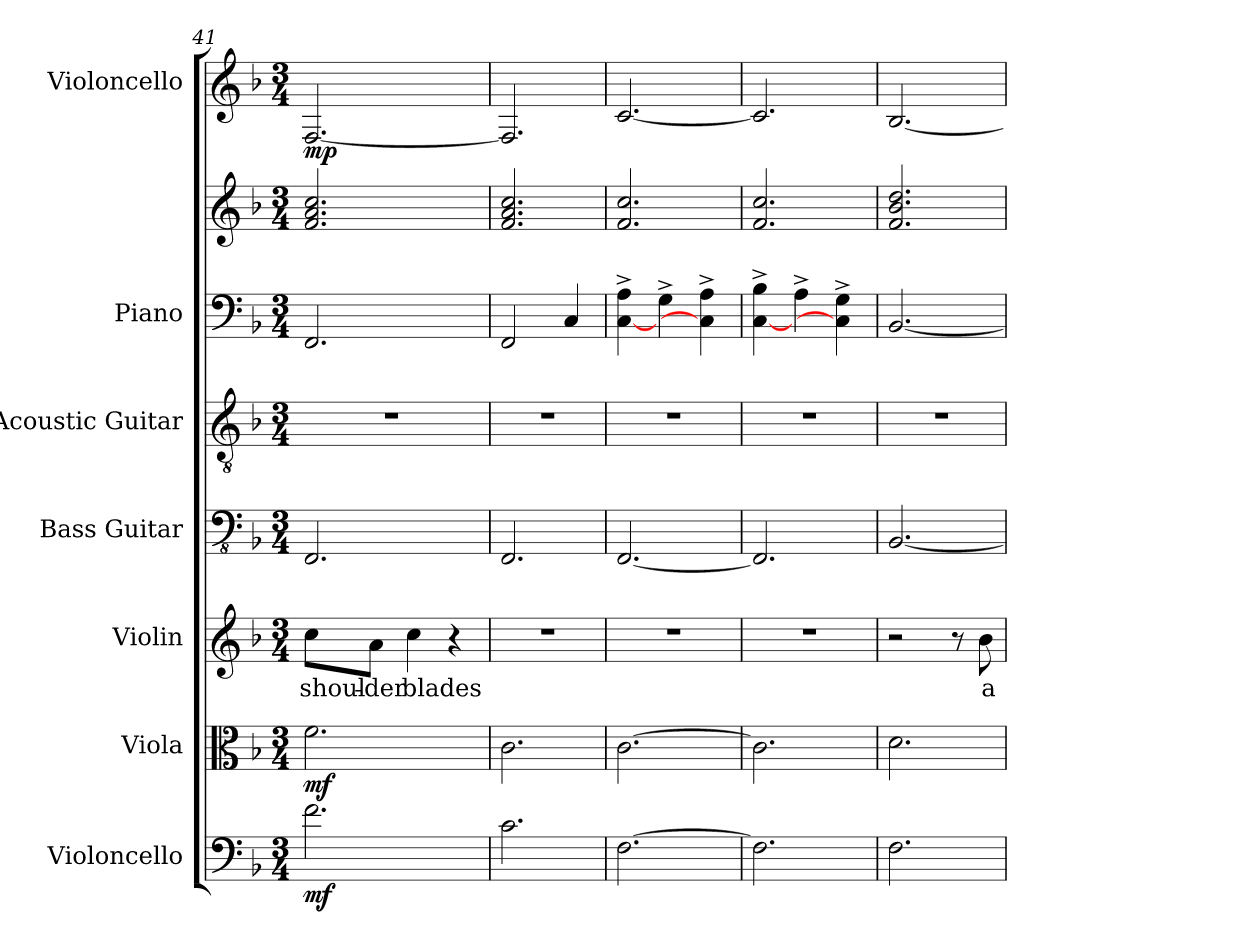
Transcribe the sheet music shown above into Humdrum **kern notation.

**kern	**dynam	**kern	**dynam	**kern	**text	**kern	**kern	**kern	**kern	**kern	**dynam
*part7	*part7	*part6	*part6	*part5	*part5	*part4	*part3	*part2	*part2	*part1	*part1
*staff8	*staff8	*staff7	*staff7	*staff6	*staff6	*staff5	*staff4	*staff3	*staff2	*staff1	*staff1
*I"Violoncello	*	*I"Viola	*	*I"Violin	*	*I"Bass Guitar	*I"Acoustic Guitar	*I"Piano	*	*I"Violoncello	*
*I'Vc.	*	*I'Vla.	*	*I'Vln.	*	*I'B. Guit.	*I'Guit.	*I'Pno.	*	*I'Vc.	*
*clefF4	*	*clefC3	*	*clefG2	*	*clefFv4	*clefGv2	*clefF4	*clefG2	*clefG2	*
*k[b-]	*	*k[b-]	*	*k[b-]	*	*k[b-]	*k[b-]	*k[b-]	*k[b-]	*k[b-]	*
*M3/4	*	*M3/4	*	*M3/4	*	*M3/4	*M3/4	*M3/4	*M3/4	*M3/4	*
=41	=41	=41	=41	=41	=41	=41	=41	=41	=41	=41	=41
!	!LO:DY:b	!	!LO:DY:b	!	!	!	!	!	!	!	!LO:DY:b
2.f\	mf	2.f\	mf	8cc\L	shoul-	2.FFF/	2.r	2.FF/	2.f/ 2.a/ 2.cc/	[2.F/	mp
.	.	.	.	8a\J	-der	.	.	.	.	.	.
.	.	.	.	4cc\	blades	.	.	.	.	.	.
.	.	.	.	4r	.	.	.	.	.	.	.
=42	=42	=42	=42	=42	=42	=42	=42	=42	=42	=42	=42
2.c\	.	2.c\	.	2.r	.	2.FFF/	2.r	2FF/	2.f/ 2.a/ 2.cc/	2.F/]	.
.	.	.	.	.	.	.	.	4C/	.	.	.
!!LO:PB:g=z
=43	=43	=43	=43	=43	=43	=43	=43	=43	=43	=43	=43
[2.F\	.	[2.c\	.	2.r	.	[2.FFF/	2.r	[4C\^ 4A\^	2.f/ 2.cc/	[2.c/	.
.	.	.	.	.	.	.	.	4G^\	.	.	.
.	.	.	.	.	.	.	.	4C\]^ 4A\^	.	.	.
=44	=44	=44	=44	=44	=44	=44	=44	=44	=44	=44	=44
2.F\]	.	2.c\]	.	2.r	.	2.FFF/]	2.r	[4C\^ 4B-\^	2.f/ 2.cc/	2.c/]	.
.	.	.	.	.	.	.	.	4A^\	.	.	.
.	.	.	.	.	.	.	.	4C\]^ 4G\^	.	.	.
=45	=45	=45	=45	=45	=45	=45	=45	=45	=45	=45	=45
2.F\	.	2.d\	.	2r	.	[2.BBB-/	2.r	[2.BB-/	2.f/ 2.b-/ 2.dd/	[2.B-/	.
.	.	.	.	8r	.	.	.	.	.	.	.
.	.	.	.	8b-\	a	.	.	.	.	.	.
=	=	=	=	=	=	=	=	=	=	=	=
*-	*-	*-	*-	*-	*-	*-	*-	*-	*-	*-	*-
